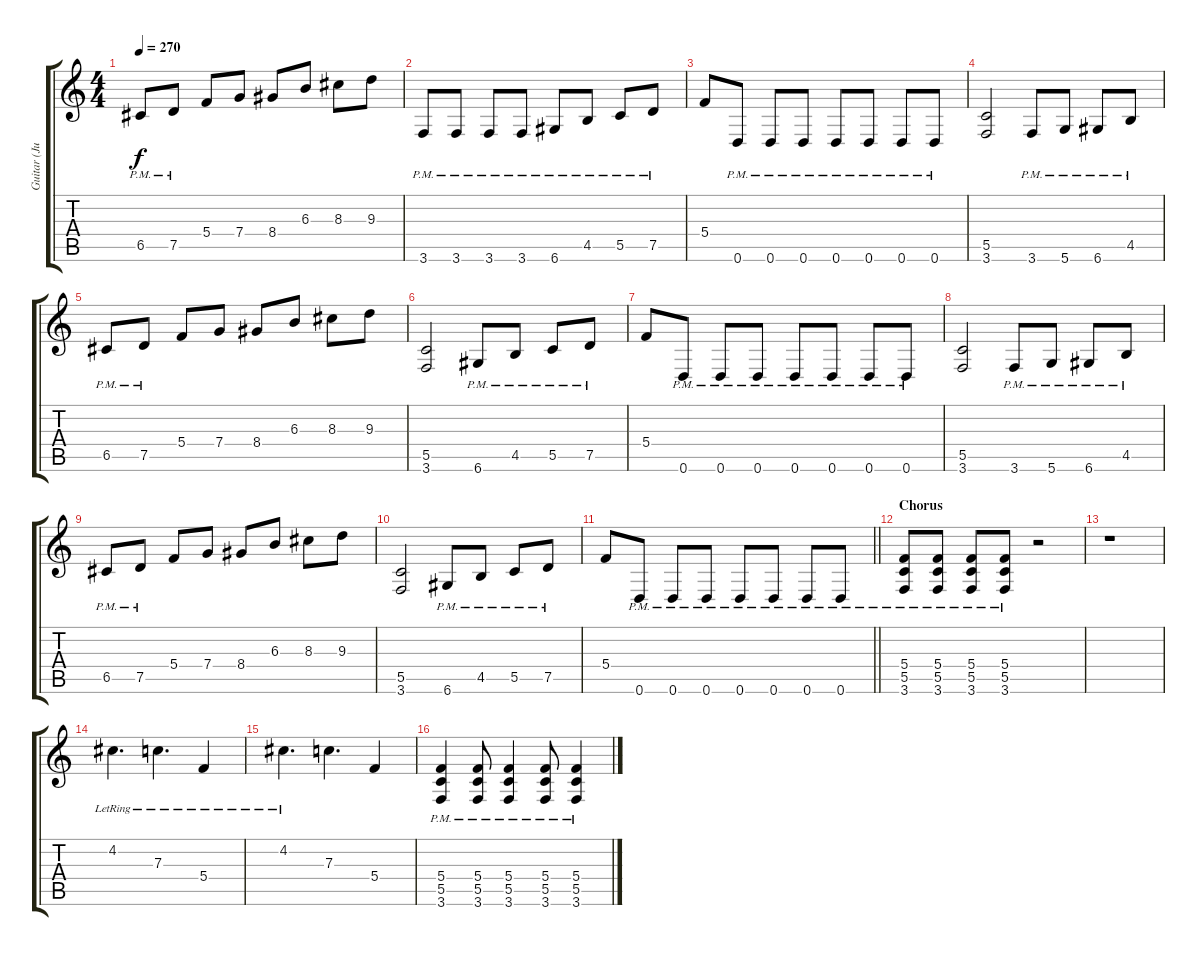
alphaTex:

\track ("Guitar (Juha)" "Guitar (Ju") {instrument distortionguitar}
\staff {score tabs}
\tuning (D4 A3 F3 C3 G2 D2) {hide}
\ts (4 4)
\tempo 270
\clef g2
\ks c
6.5{pm}.8{dy f} 7.5{pm}.8 5.4.8 7.4.8 8.4.8 6.3.8 8.3.8 9.3.8 |
3.6{pm}.8 3.6{pm}.8 3.6{pm}.8 3.6{pm}.8 6.6{pm}.8 4.5{pm}.8 5.5{pm}.8 7.5{pm}.8 |
5.4.8 0.6{pm}.8 0.6{pm}.8 0.6{pm}.8 0.6{pm}.8 0.6{pm}.8 0.6{pm}.8 0.6{pm}.8 |
(5.5 3.6).2 3.6{pm}.8 5.6{pm}.8 6.6{pm}.8 4.5{pm}.8 |
6.5{pm}.8 7.5{pm}.8 5.4.8 7.4.8 8.4.8 6.3.8 8.3.8 9.3.8 |
(5.5 3.6).2 6.6{pm}.8 4.5{pm}.8 5.5{pm}.8 7.5{pm}.8 |
5.4.8 0.6{pm}.8 0.6{pm}.8 0.6{pm}.8 0.6{pm}.8 0.6{pm}.8 0.6{pm}.8 0.6{pm}.8 |
(5.5 3.6).2 3.6{pm}.8 5.6{pm}.8 6.6{pm}.8 4.5{pm}.8 |
6.5{pm}.8 7.5{pm}.8 5.4.8 7.4.8 8.4.8 6.3.8 8.3.8 9.3.8 |
(5.5 3.6).2 6.6{pm}.8 4.5{pm}.8 5.5{pm}.8 7.5{pm}.8 |
\barLineRight lightlight
5.4.8 0.6{pm}.8 0.6{pm}.8 0.6{pm}.8 0.6{pm}.8 0.6{pm}.8 0.6{pm}.8 0.6{pm}.8 |
\section ("" "Chorus")
(5.4{pm} 5.5{pm} 3.6{pm}).8 (5.4{pm} 5.5{pm} 3.6{pm}).8 (5.4{pm} 5.5{pm} 3.6{pm}).8 (5.4{pm} 5.5{pm} 3.6{pm}).8 r.2 |
r.1 |
4.2{lr}.4{d} 7.3{lr}.4{d} 5.4{lr}.4 |
4.2{lr}.4{d} 7.3.4{d} 5.4.4 |
(5.4{pm} 5.5{pm} 3.6{pm}).4 (5.4{pm} 5.5{pm} 3.6{pm}).8 (5.4{pm} 5.5{pm} 3.6{pm}).4 (5.4{pm} 5.5{pm} 3.6{pm}).8 (5.4{pm} 5.5{pm} 3.6{pm}).4
